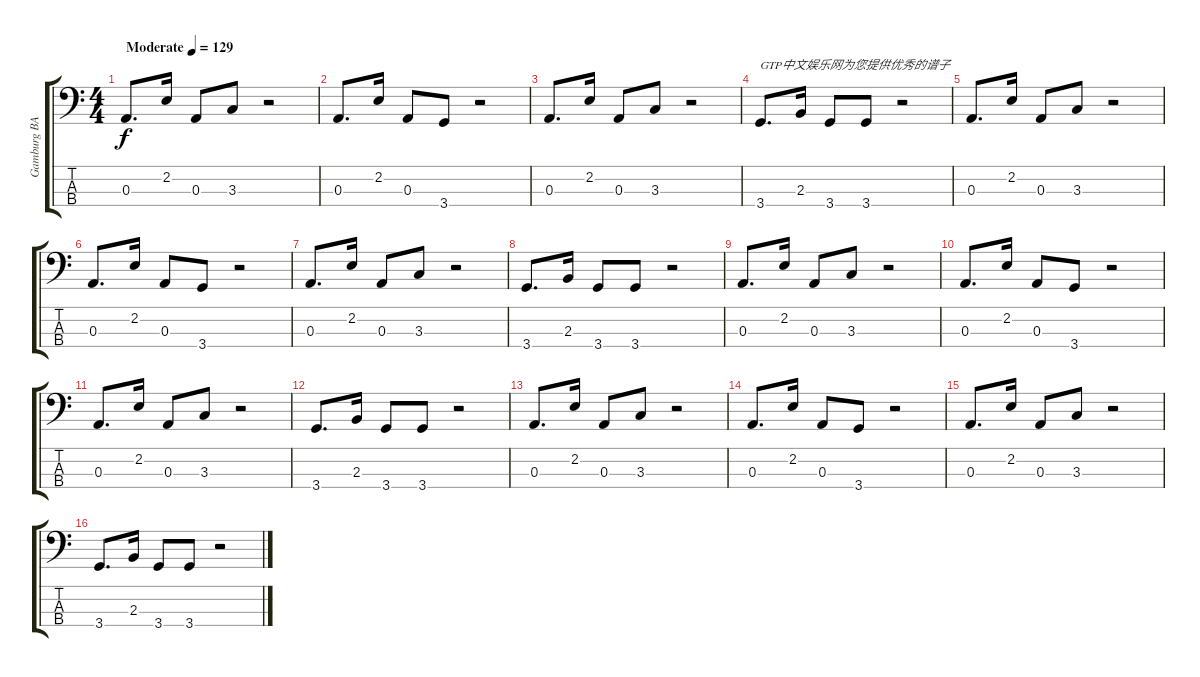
\track ("Gamburg BASS" "Gamburg BA") {instrument electricbassfinger}
\staff {score tabs}
\tuning (G2 D2 A1 E1) {hide}
\ts (4 4)
\tempo (129 "Moderate")
\clef f4
\ks c
0.3.8{d dy f instrument electricbassfinger} 2.2.16 0.3.8 3.3.8 r.2 |
0.3.8{d} 2.2.16 0.3.8 3.4.8 r.2 |
0.3.8{d} 2.2.16 0.3.8 3.3.8 r.2 |
3.4.8{d txt "GTP中文娱乐网为您提供优秀的谱子"} 2.3.16 3.4.8 3.4.8 r.2 |
0.3.8{d} 2.2.16 0.3.8 3.3.8 r.2 |
0.3.8{d} 2.2.16 0.3.8 3.4.8 r.2 |
0.3.8{d} 2.2.16 0.3.8 3.3.8 r.2 |
3.4.8{d} 2.3.16 3.4.8 3.4.8 r.2 |
0.3.8{d} 2.2.16 0.3.8 3.3.8 r.2 |
0.3.8{d} 2.2.16 0.3.8 3.4.8 r.2 |
0.3.8{d} 2.2.16 0.3.8 3.3.8 r.2 |
3.4.8{d} 2.3.16 3.4.8 3.4.8 r.2 |
0.3.8{d} 2.2.16 0.3.8 3.3.8 r.2 |
0.3.8{d} 2.2.16 0.3.8 3.4.8 r.2 |
0.3.8{d} 2.2.16 0.3.8 3.3.8 r.2 |
3.4.8{d} 2.3.16 3.4.8 3.4.8 r.2
